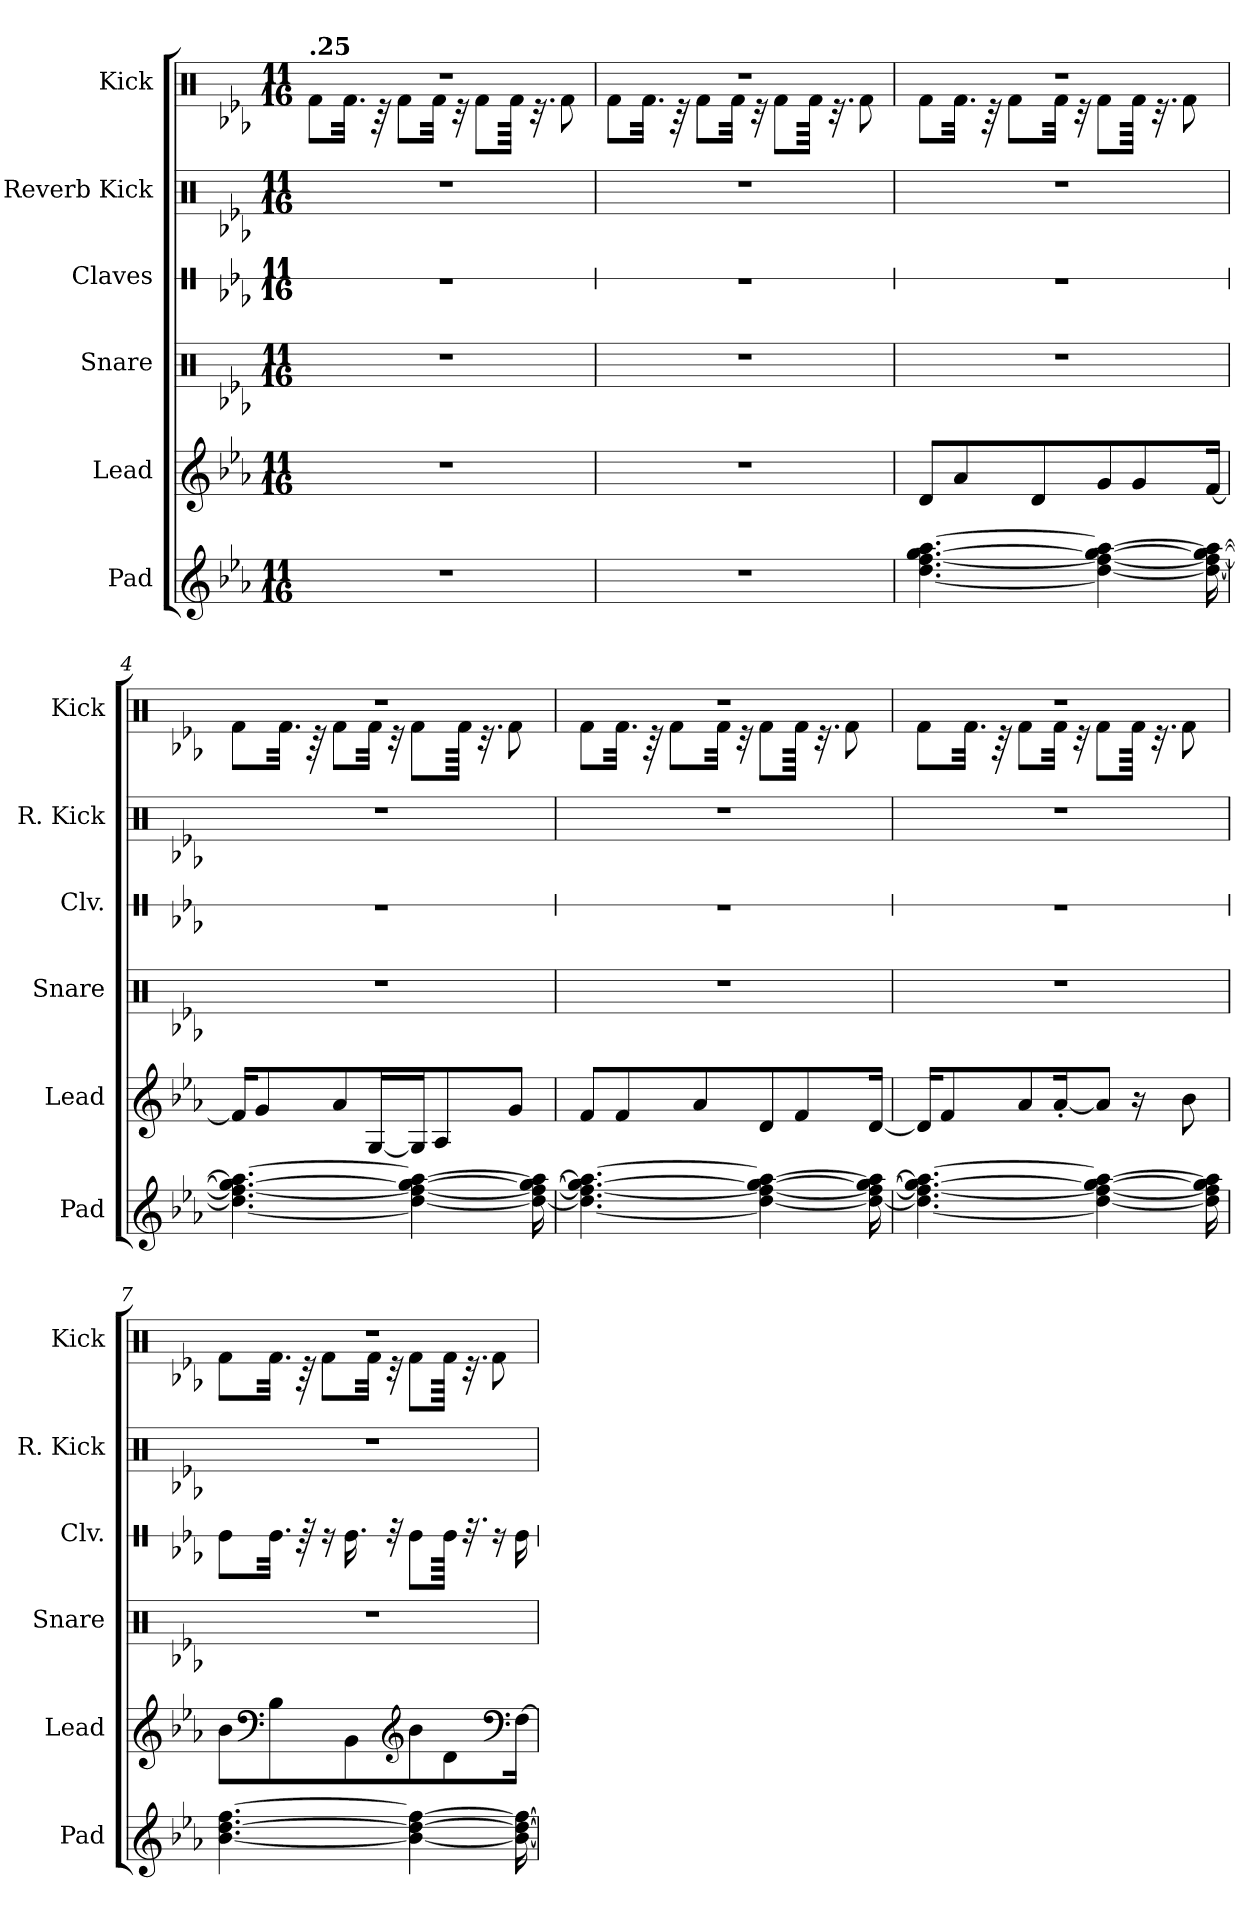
**kern	**kern	**kern	**kern	**kern	**kern
*part6	*part5	*part4	*part3	*part2	*part1
*staff6	*staff5	*staff4	*staff3	*staff2	*staff1
*I"Pad	*I"Lead	*I"Snare	*I"Claves	*I"Reverb Kick	*I"Kick
*I'Pad	*I'Lead	*I'Snare	*I'Clv.	*I'R. Kick	*I'Kick
*	*	*	*stria1	*	*
*clefG2	*clefG2	*clefX	*clefX	*clefX	*clefX
*k[b-e-a-]	*k[b-e-a-]	*k[b-e-a-]	*k[b-e-a-]	*k[b-e-a-]	*k[b-e-a-]
*M11/16	*M11/16	*M11/16	*M11/16	*M11/16	*M11/16
*MM83	*MM83	*MM83	*MM83	*MM83	*MM83
=1	=1	=1	=1	=1	=1
*	*	*	*	*	*^
!	!	!	!	!	!LO:TX:a:B:t=.25	!
16%11r	16%11r	16%11r	16%11r	16%11r	16%11r	8Rf\L
.	.	.	.	.	.	32.Rf\Jkk
.	.	.	.	.	.	64r
.	.	.	.	.	.	8Rf\L
.	.	.	.	.	.	32Rf\Jkk
.	.	.	.	.	.	32r
.	.	.	.	.	.	8Rf\L
.	.	.	.	.	.	64Rf\Jkkk
.	.	.	.	.	.	32.r
.	.	.	.	.	.	8Rf\
=2	=2	=2	=2	=2	=2	=2
16%11r	16%11r	16%11r	16%11r	16%11r	16%11r	8Rf\L
.	.	.	.	.	.	32.Rf\Jkk
.	.	.	.	.	.	64r
.	.	.	.	.	.	8Rf\L
.	.	.	.	.	.	32Rf\Jkk
.	.	.	.	.	.	32r
.	.	.	.	.	.	8Rf\L
.	.	.	.	.	.	64Rf\Jkkk
.	.	.	.	.	.	32.r
.	.	.	.	.	.	8Rf\
=3	=3	=3	=3	=3	=3	=3
[4.dd\ [4.ff\ [4.gg\ [4.aa-\	8d/L	16%11r	16%11r	16%11r	16%11r	8Rf\L
.	8a-/	.	.	.	.	32.Rf\Jkk
.	.	.	.	.	.	64r
.	.	.	.	.	.	8Rf\L
.	8d/	.	.	.	.	.
.	.	.	.	.	.	32Rf\Jkk
.	.	.	.	.	.	32r
4dd\_ 4ff\_ 4gg\_ 4aa-\_	8g/	.	.	.	.	8Rf\L
.	8g/	.	.	.	.	64Rf\Jkkk
.	.	.	.	.	.	32.r
.	.	.	.	.	.	8Rf\
16dd\_ 16ff\_ 16gg\_ 16aa-\_	[16f/Jk	.	.	.	.	.
!!LO:LB:g=z	!!
=4	=4	=4	=4	=4	=4	=4
4.dd\_ 4.ff\_ 4.gg\_ 4.aa-\_	16f/KL]	16%11r	16%11r	16%11r	16%11r	8Rf\L
.	8g/	.	.	.	.	.
.	.	.	.	.	.	32.Rf\Jkk
.	.	.	.	.	.	64r
.	8a-/	.	.	.	.	8Rf\L
.	[16G/L	.	.	.	.	32Rf\Jkk
.	.	.	.	.	.	32r
4dd\_ 4ff\_ 4gg\_ 4aa-\_	16G/J]	.	.	.	.	8Rf\L
.	8A-/	.	.	.	.	.
.	.	.	.	.	.	64Rf\Jkkk
.	.	.	.	.	.	32.r
.	8g/J	.	.	.	.	8Rf\
16dd\_ 16ff\_ 16gg\_ 16aa-\_	.	.	.	.	.	.
=5	=5	=5	=5	=5	=5	=5
4.dd\_ 4.ff\_ 4.gg\_ 4.aa-\_	8f/L	16%11r	16%11r	16%11r	16%11r	8Rf\L
.	8f/	.	.	.	.	32.Rf\Jkk
.	.	.	.	.	.	64r
.	.	.	.	.	.	8Rf\L
.	8a-/	.	.	.	.	.
.	.	.	.	.	.	32Rf\Jkk
.	.	.	.	.	.	32r
4dd\_ 4ff\_ 4gg\_ 4aa-\_	8d/	.	.	.	.	8Rf\L
.	8f/	.	.	.	.	64Rf\Jkkk
.	.	.	.	.	.	32.r
.	.	.	.	.	.	8Rf\
16dd\_ 16ff\_ 16gg\_ 16aa-\_	[16d/Jk	.	.	.	.	.
=6	=6	=6	=6	=6	=6	=6
4.dd\_ 4.ff\_ 4.gg\_ 4.aa-\_	16d/KL]	16%11r	16%11r	16%11r	16%11r	8Rf\L
.	8f/	.	.	.	.	.
.	.	.	.	.	.	32.Rf\Jkk
.	.	.	.	.	.	64r
.	8a-/	.	.	.	.	8Rf\L
.	[16a-'/K	.	.	.	.	32Rf\Jkk
.	.	.	.	.	.	32r
4dd\_ 4ff\_ 4gg\_ 4aa-\_	8a-/J]	.	.	.	.	8Rf\L
.	16r	.	.	.	.	64Rf\Jkkk
.	.	.	.	.	.	32.r
.	8b-\	.	.	.	.	8Rf\
16dd\] 16ff\] 16gg\] 16aa-\]	.	.	.	.	.	.
!!LO:PB:g=z	!!
=7	=7	=7	=7	=7	=7	=7
[4.b-\ [4.dd\ [4.ff\	8b-\L	16%11r	8Re\L	16%11r	16%11r	8Rf\L
*	*clefF4	*	*	*	*	*
.	8B-\	.	32.Re\Jkk	.	.	32.Rf\Jkk
.	.	.	64r	.	.	64r
.	.	.	16r	.	.	8Rf\L
.	8BB-\	.	16.Re\	.	.	.
.	.	.	.	.	.	32Rf\Jkk
.	.	.	32r	.	.	32r
*	*clefG2	*	*	*	*	*
4b-\_ 4dd\_ 4ff\_	8b-\	.	8Re\L	.	.	8Rf\L
.	8d\	.	64Re\Jkkk	.	.	64Rf\Jkkk
.	.	.	32.r	.	.	32.r
.	.	.	16r	.	.	8Rf\
*	*clefF4	*	*	*	*	*
16b-\_ 16dd\_ 16ff\_	[16F\Jk	.	16Re\	.	.	.
*	*	*	*	*	*v	*v
=	=	=	=	=	=
*-	*-	*-	*-	*-	*-
